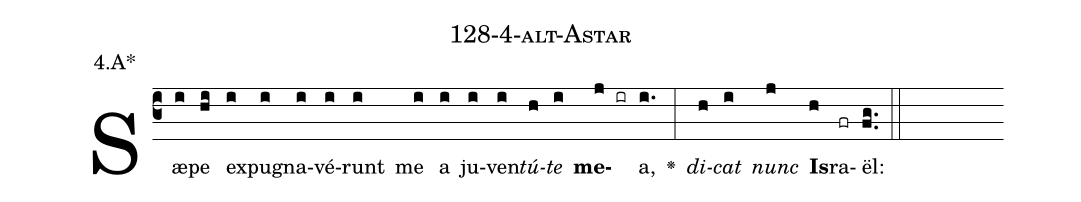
name: 128-4-alt-Astar;
annotation: 4.A*;
%%
(c3)Sæ(i)pe(hi) ex(i)pu(i)gna(i)vé(i)runt(i) me(i) a(i) ju(i)ven(i)<i>tú</i>(h)<i>te</i>(i) <b>me</b>(j ir)a,(i.) <v>\greheightstar</v>(:) <i>di</i>(h)<i>cat</i>(i) <i>nunc</i>(j) <b>Is</b>(h)ra(fr)ël:(fg..) (::)


%E(i) u(h) o(i) u(j) a(h) e.(fg..) (::)
